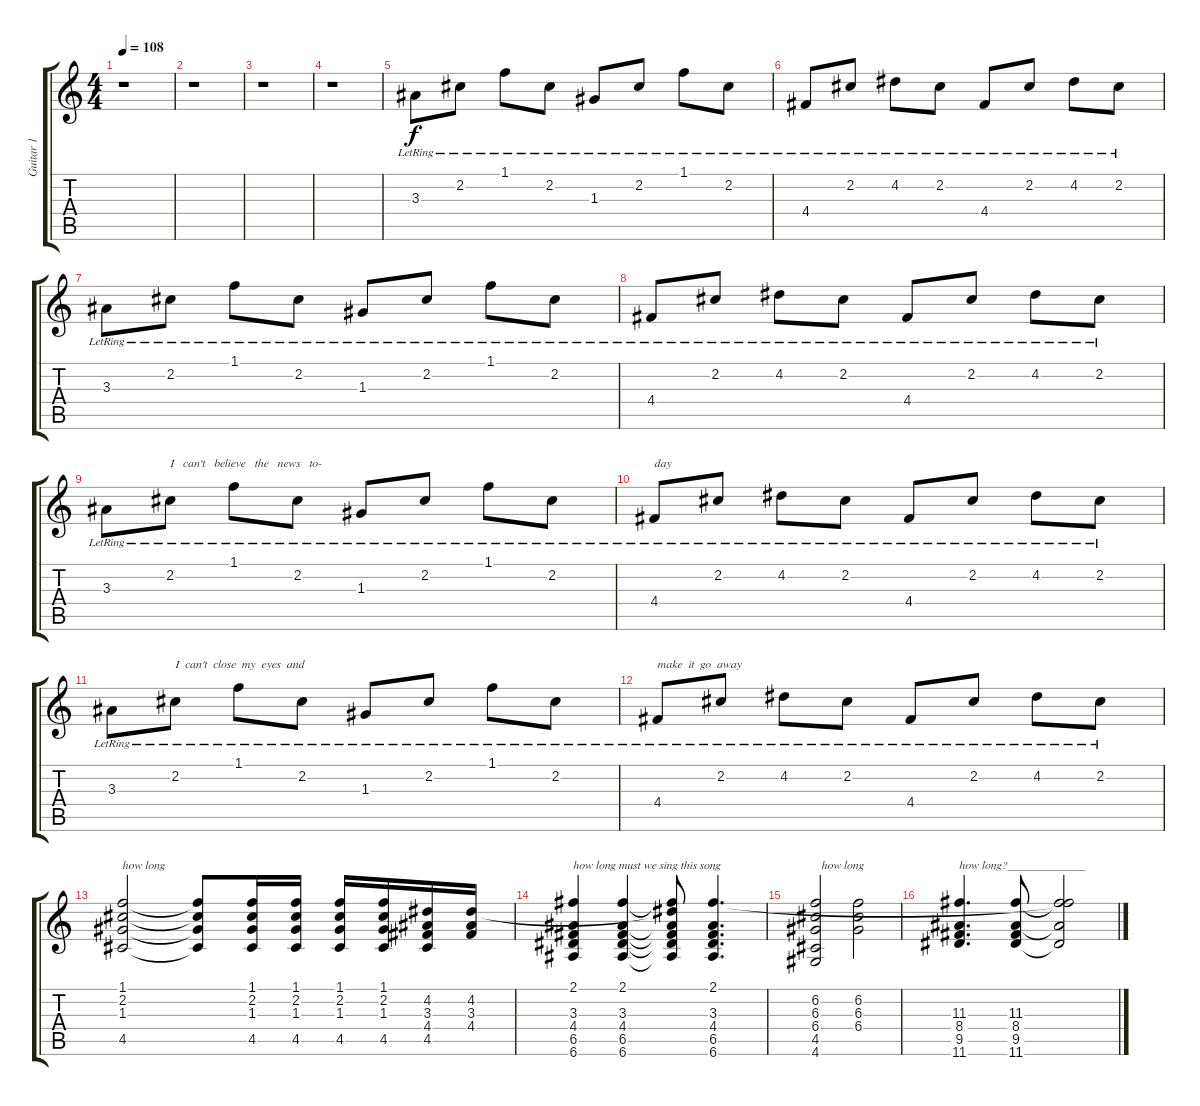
\track ("Guitar 1" "Guitar 1") {instrument electricguitarclean}
\staff {score tabs}
\tuning (E4 B3 G3 D3 A2 E2) {hide}
\ts (4 4)
\tempo 108
\clef g2
\ks c
r.1{dy f instrument electricguitarclean} |
r.1 |
r.1 |
r.1 |
3.3{lr}.8 2.2{lr}.8 1.1{lr}.8 2.2{lr}.8 1.3{lr}.8 2.2{lr}.8 1.1{lr}.8 2.2{lr}.8 |
4.4{lr}.8 2.2{lr}.8 4.2{lr}.8 2.2{lr}.8 4.4{lr}.8 2.2{lr}.8 4.2{lr}.8 2.2{lr}.8 |
3.3{lr}.8 2.2{lr}.8 1.1{lr}.8 2.2{lr}.8 1.3{lr}.8 2.2{lr}.8 1.1{lr}.8 2.2{lr}.8 |
4.4{lr}.8 2.2{lr}.8 4.2{lr}.8 2.2{lr}.8 4.4{lr}.8 2.2{lr}.8 4.2{lr}.8 2.2{lr}.8 |
3.3{lr}.8 2.2{lr}.8{txt "I   can't   believe   the   news   to-"} 1.1{lr}.8 2.2{lr}.8 1.3{lr}.8 2.2{lr}.8 1.1{lr}.8 2.2{lr}.8 |
4.4{lr}.8{txt "day"} 2.2{lr}.8 4.2{lr}.8 2.2{lr}.8 4.4{lr}.8 2.2{lr}.8 4.2{lr}.8 2.2{lr}.8 |
3.3{lr}.8 2.2{lr}.8{txt "I  can't  close  my  eyes  and"} 1.1{lr}.8 2.2{lr}.8 1.3{lr}.8 2.2{lr}.8 1.1{lr}.8 2.2{lr}.8 |
4.4{lr}.8{txt "make  it  go  away"} 2.2{lr}.8 4.2{lr}.8 2.2{lr}.8 4.4{lr}.8 2.2{lr}.8 4.2{lr}.8 2.2{lr}.8 |
(1.1 2.2 1.3 4.5).2{txt "how long"} (1.1{t} 2.2{t} 1.3{t} 4.5{t}).8 (1.1 2.2 1.3 4.5).16 (1.1 2.2 1.3 4.5).16 (1.1 2.2 1.3 4.5).16 (1.1 2.2 1.3 4.5).16 (4.2 3.3 4.4 4.5).16 (4.2 3.3 4.4).16 |
(2.1 3.3 4.4 6.5 6.6).4{txt "how long must we sing this song"} (2.1 3.3 4.4 6.5 6.6).4 (2.1{t} 4.2{t} 3.3{t} 4.4{t} 6.5{t} 6.6{t}).8 (2.1 3.3 4.4 6.5 6.6).4{d} |
(6.2 6.3 6.4 4.5 4.6).2{txt "  how long"} (6.2 6.3 6.4).2 |
(11.3 8.4 9.5 11.6).4{d txt "how long?_____________"} (11.3 8.4 9.5 11.6).8 (2.1{t} 11.3{t} 8.4{t} 11.6{t}).2
